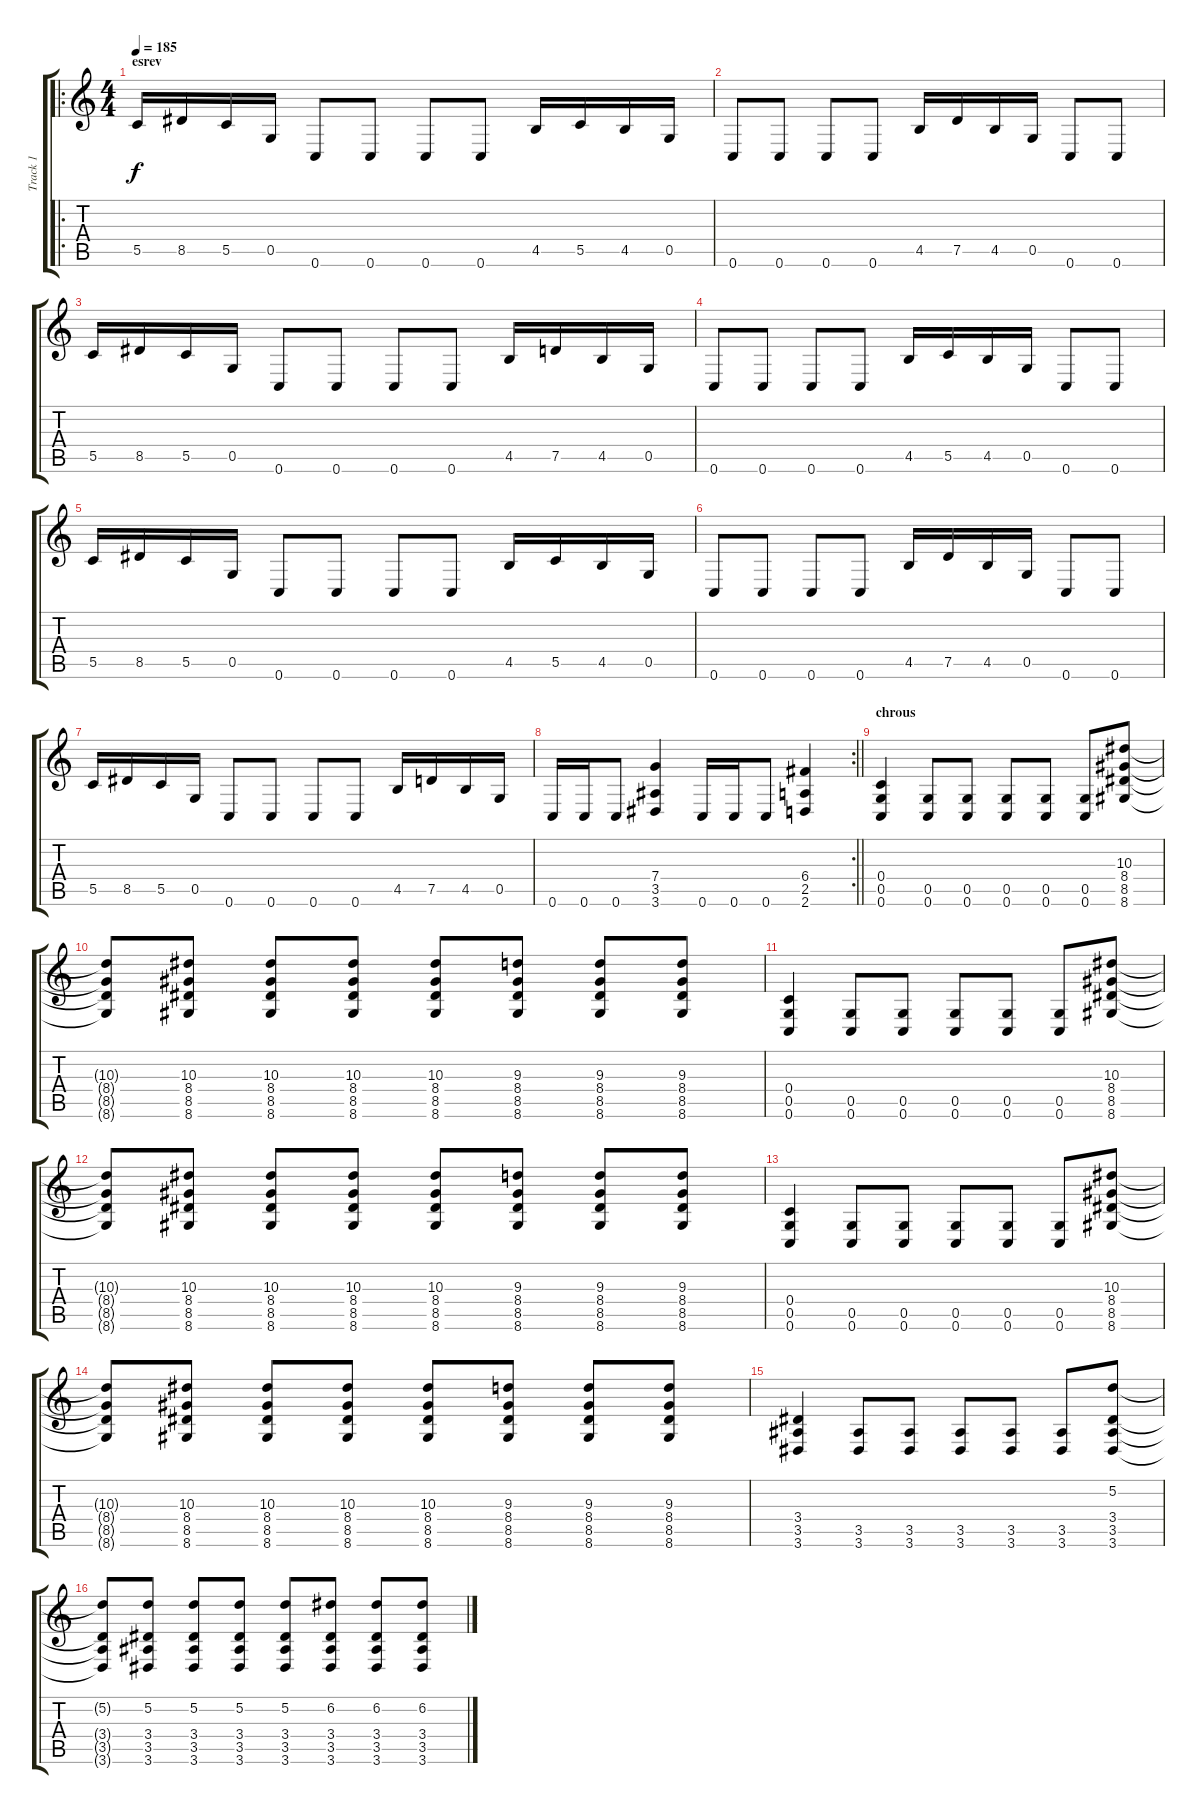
\track ("Track 1" "Track 1") {instrument distortionguitar}
\staff {score tabs}
\tuning (D4 A3 F3 C3 G2 C2) {hide}
\ro
\ts (4 4)
\section ("" "esrev")
\tempo 185
\clef g2
\ks c
5.5.16{dy f} 8.5.16 5.5.16 0.5.16 0.6.8 0.6.8 0.6.8 0.6.8 4.5.16 5.5.16 4.5.16 0.5.16 |
0.6.8 0.6.8 0.6.8 0.6.8 4.5.16 7.5.16 4.5.16 0.5.16 0.6.8 0.6.8 |
5.5.16 8.5.16 5.5.16 0.5.16 0.6.8 0.6.8 0.6.8 0.6.8 4.5.16 7.5.16 4.5.16 0.5.16 |
0.6.8 0.6.8 0.6.8 0.6.8 4.5.16 5.5.16 4.5.16 0.5.16 0.6.8 0.6.8 |
5.5.16 8.5.16 5.5.16 0.5.16 0.6.8 0.6.8 0.6.8 0.6.8 4.5.16 5.5.16 4.5.16 0.5.16 |
0.6.8 0.6.8 0.6.8 0.6.8 4.5.16 7.5.16 4.5.16 0.5.16 0.6.8 0.6.8 |
5.5.16 8.5.16 5.5.16 0.5.16 0.6.8 0.6.8 0.6.8 0.6.8 4.5.16 7.5.16 4.5.16 0.5.16 |
\rc 2
\barLineRight lightlight
0.6.16 0.6.16 0.6.8 (7.4 3.5 3.6).4 0.6.16 0.6.16 0.6.8 (6.4 2.5 2.6).4 |
\section ("" "chrous")
(0.4 0.5 0.6).4 (0.5 0.6).8 (0.5 0.6).8 (0.5 0.6).8 (0.5 0.6).8 (0.5 0.6).8 (10.3 8.4 8.5 8.6).8 |
(10.3{t} 8.4{t} 8.5{t} 8.6{t}).8 (10.3 8.4 8.5 8.6).8 (10.3 8.4 8.5 8.6).8 (10.3 8.4 8.5 8.6).8 (10.3 8.4 8.5 8.6).8 (9.3 8.4 8.5 8.6).8 (9.3 8.4 8.5 8.6).8 (9.3 8.4 8.5 8.6).8 |
(0.4 0.5 0.6).4 (0.5 0.6).8 (0.5 0.6).8 (0.5 0.6).8 (0.5 0.6).8 (0.5 0.6).8 (10.3 8.4 8.5 8.6).8 |
(10.3{t} 8.4{t} 8.5{t} 8.6{t}).8 (10.3 8.4 8.5 8.6).8 (10.3 8.4 8.5 8.6).8 (10.3 8.4 8.5 8.6).8 (10.3 8.4 8.5 8.6).8 (9.3 8.4 8.5 8.6).8 (9.3 8.4 8.5 8.6).8 (9.3 8.4 8.5 8.6).8 |
(0.4 0.5 0.6).4 (0.5 0.6).8 (0.5 0.6).8 (0.5 0.6).8 (0.5 0.6).8 (0.5 0.6).8 (10.3 8.4 8.5 8.6).8 |
(10.3{t} 8.4{t} 8.5{t} 8.6{t}).8 (10.3 8.4 8.5 8.6).8 (10.3 8.4 8.5 8.6).8 (10.3 8.4 8.5 8.6).8 (10.3 8.4 8.5 8.6).8 (9.3 8.4 8.5 8.6).8 (9.3 8.4 8.5 8.6).8 (9.3 8.4 8.5 8.6).8 |
(3.4 3.5 3.6).4 (3.5 3.6).8 (3.5 3.6).8 (3.5 3.6).8 (3.5 3.6).8 (3.5 3.6).8 (5.2 3.4 3.5 3.6).8 |
(5.2{t} 3.4{t} 3.5{t} 3.6{t}).8 (5.2 3.4 3.5 3.6).8 (5.2 3.4 3.5 3.6).8 (5.2 3.4 3.5 3.6).8 (5.2 3.4 3.5 3.6).8 (6.2 3.4 3.5 3.6).8 (6.2 3.4 3.5 3.6).8 (6.2 3.4 3.5 3.6).8
